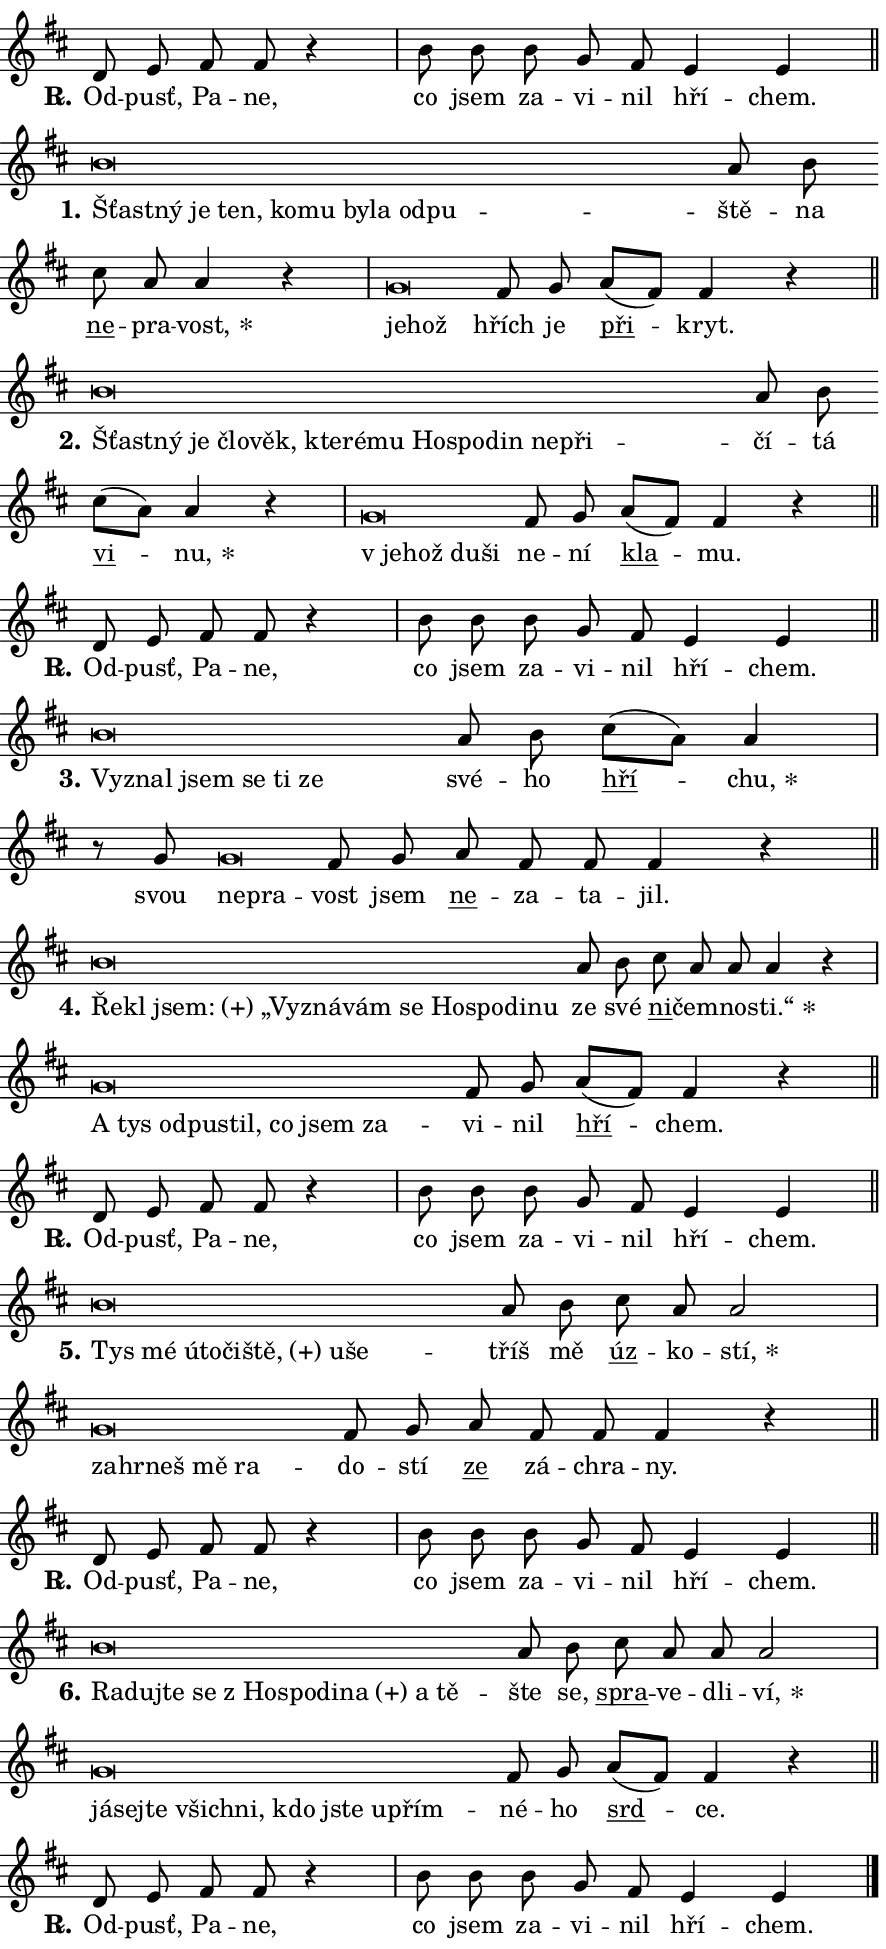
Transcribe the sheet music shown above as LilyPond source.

\version "2.24.0"
\header { tagline = "" }
\paper {
  indent = 0\cm
  top-margin = 0\cm
  right-margin = 0.13\cm % to fit lyric hyphens
  bottom-margin = 0\cm
  left-margin = 0\cm
  paper-width = 15\cm
  page-breaking = #ly:one-page-breaking
  system-system-spacing.basic-distance = #11
  score-system-spacing.basic-distance = #11
  ragged-last = ##f
}


%% Author: Thomas Morley
%% https://lists.gnu.org/archive/html/lilypond-user/2020-05/msg00002.html
#(define (line-position grob)
"Returns position of @var[grob} in current system:
   @code{'start}, if at first time-step
   @code{'end}, if at last time-step
   @code{'middle} otherwise
"
  (let* ((col (ly:item-get-column grob))
         (ln (ly:grob-object col 'left-neighbor))
         (rn (ly:grob-object col 'right-neighbor))
         (col-to-check-left (if (ly:grob? ln) ln col))
         (col-to-check-right (if (ly:grob? rn) rn col))
         (break-dir-left
           (and
             (ly:grob-property col-to-check-left 'non-musical #f)
             (ly:item-break-dir col-to-check-left)))
         (break-dir-right
           (and
             (ly:grob-property col-to-check-right 'non-musical #f)
             (ly:item-break-dir col-to-check-right))))
        (cond ((eqv? 1 break-dir-left) 'start)
              ((eqv? -1 break-dir-right) 'end)
              (else 'middle))))

#(define (tranparent-at-line-position vctor)
  (lambda (grob)
  "Relying on @code{line-position} select the relevant enry from @var{vctor}.
Used to determine transparency,"
    (case (line-position grob)
      ((end) (not (vector-ref vctor 0)))
      ((middle) (not (vector-ref vctor 1)))
      ((start) (not (vector-ref vctor 2))))))

noteHeadBreakVisibility =
#(define-music-function (break-visibility)(vector?)
"Makes @code{NoteHead}s transparent relying on @var{break-visibility}"
#{
  \override NoteHead.transparent =
    #(tranparent-at-line-position break-visibility)
#})

#(define delete-ledgers-for-transparent-note-heads
  (lambda (grob)
    "Reads whether a @code{NoteHead} is transparent.
If so this @code{NoteHead} is removed from @code{'note-heads} from
@var{grob}, which is supposed to be @code{LedgerLineSpanner}.
As a result ledgers are not printed for this @code{NoteHead}"
    (let* ((nhds-array (ly:grob-object grob 'note-heads))
           (nhds-list
             (if (ly:grob-array? nhds-array)
                 (ly:grob-array->list nhds-array)
                 '()))
           ;; Relies on the transparent-property being done before
           ;; Staff.LedgerLineSpanner.after-line-breaking is executed.
           ;; This is fragile ...
           (to-keep
             (remove
               (lambda (nhd)
                 (ly:grob-property nhd 'transparent #f))
               nhds-list)))
      ;; TODO find a better method to iterate over grob-arrays, similiar
      ;; to filter/remove etc for lists
      ;; For now rebuilt from scratch
      (set! (ly:grob-object grob 'note-heads)  '())
      (for-each
        (lambda (nhd)
          (ly:pointer-group-interface::add-grob grob 'note-heads nhd))
        to-keep))))

squashNotes = {
  \override NoteHead.X-extent = #'(-0.2 . 0.2)
  \override NoteHead.Y-extent = #'(-0.75 . 0)
  \override NoteHead.stencil =
    #(lambda (grob)
       (let ((pos (ly:grob-property grob 'staff-position)))
         (begin
           (if (< pos -7) (display "ERROR: Lower brevis then expected\n") (display ""))
           (if (<= pos -6) ly:text-interface::print ly:note-head::print))))
}
unSquashNotes = {
  \revert NoteHead.X-extent
  \revert NoteHead.Y-extent
  \revert NoteHead.stencil
}

hideNotes = \noteHeadBreakVisibility #begin-of-line-visible
unHideNotes = \noteHeadBreakVisibility #all-visible

% work-around for resetting accidentals
% https://lilypond.org/doc/v2.23/Documentation/notation/displaying-rhythms#unmetered-music
cadenzaMeasure = {
  \cadenzaOff
  \partial 1024 s1024
  \cadenzaOn
}

#(define-markup-command (accent layout props text) (markup?)
  "Underline accented syllable"
  (interpret-markup layout props
    #{\markup \override #'(offset . 4.3) \underline { #text }#}))

responsum = \markup \concat {
  "R" \hspace #-1.05 \path #0.1 #'((moveto 0 0.07) (lineto 0.9 0.8)) \hspace #0.05 "."
}

spaceSize = #0.6828661417322834 % exact space size for TeX Gyre Schola

\layout {
  \context {
    \Staff
    \remove "Time_signature_engraver"
    \override LedgerLineSpanner.after-line-breaking = #delete-ledgers-for-transparent-note-heads
  }
  \context {
    \Lyrics {
      \override LyricSpace.minimum-distance = \spaceSize
      \override LyricText.font-name = #"TeX Gyre Schola"
      \override LyricText.font-size = 1
      \override StanzaNumber.font-name = #"TeX Gyre Schola Bold"
      \override StanzaNumber.font-size = 1
    }
  }
  \context {
    \Score 
    \override NoteHead.text =
      #(lambda (grob) 
        (let ((pos (ly:grob-property grob 'staff-position)))
          #{\markup {
            \combine
              \halign #-0.55 \raise #(if (= pos -6) 0 0.5) \override #'(thickness . 2) \draw-line #'(3.2 . 0)
              \musicglyph "noteheads.sM1"
          }#}))
  }
}

% magnetic-lyrics.ily
%
%   written by
%     Jean Abou Samra <jean@abou-samra.fr>
%     Werner Lemberg <wl@gnu.org>
%
%   adapted by
%     Jiri Hon <jiri.hon@gmail.com>
%
% Version 2022-Apr-15

% https://www.mail-archive.com/lilypond-user@gnu.org/msg149350.html

#(define (Left_hyphen_pointer_engraver context)
   "Collect syllable-hyphen-syllable occurrences in lyrics and store
them in properties.  This engraver only looks to the left.  For
example, if the lyrics input is @code{foo -- bar}, it does the
following.

@itemize @bullet
@item
Set the @code{text} property of the @code{LyricHyphen} grob between
@q{foo} and @q{bar} to @code{foo}.

@item
Set the @code{left-hyphen} property of the @code{LyricText} grob with
text @q{foo} to the @code{LyricHyphen} grob between @q{foo} and
@q{bar}.
@end itemize

Use this auxiliary engraver in combination with the
@code{lyric-@/text::@/apply-@/magnetic-@/offset!} hook."
   (let ((hyphen #f)
         (text #f))
     (make-engraver
      (acknowledgers
       ((lyric-syllable-interface engraver grob source-engraver)
        (set! text grob)))
      (end-acknowledgers
       ((lyric-hyphen-interface engraver grob source-engraver)
        ;(when (not (grob::has-interface grob 'lyric-space-interface))
          (set! hyphen grob)));)
      ((stop-translation-timestep engraver)
       (when (and text hyphen)
         (ly:grob-set-object! text 'left-hyphen hyphen))
       (set! text #f)
       (set! hyphen #f)))))

#(define (lyric-text::apply-magnetic-offset! grob)
   "If the space between two syllables is less than the value in
property @code{LyricText@/.details@/.squash-threshold}, move the right
syllable to the left so that it gets concatenated with the left
syllable.

Use this function as a hook for
@code{LyricText@/.after-@/line-@/breaking} if the
@code{Left_@/hyphen_@/pointer_@/engraver} is active."
   (let ((hyphen (ly:grob-object grob 'left-hyphen #f)))
     (when hyphen
       (let ((left-text (ly:spanner-bound hyphen LEFT)))
         (when (grob::has-interface left-text 'lyric-syllable-interface)
           (let* ((common (ly:grob-common-refpoint grob left-text X))
                  (this-x-ext (ly:grob-extent grob common X))
                  (left-x-ext
                   (begin
                     ;; Trigger magnetism for left-text.
                     (ly:grob-property left-text 'after-line-breaking)
                     (ly:grob-extent left-text common X)))
                  ;; `delta` is the gap width between two syllables.
                  (delta (- (interval-start this-x-ext)
                            (interval-end left-x-ext)))
                  (details (ly:grob-property grob 'details))
                  (threshold (assoc-get 'squash-threshold details 0.2)))
             (when (< delta threshold)
               (let* (;; We have to manipulate the input text so that
                      ;; ligatures crossing syllable boundaries are not
                      ;; disabled.  For languages based on the Latin
                      ;; script this is essentially a beautification.
                      ;; However, for non-Western scripts it can be a
                      ;; necessity.
                      (lt (ly:grob-property left-text 'text))
                      (rt (ly:grob-property grob 'text))
                      (is-space (grob::has-interface hyphen 'lyric-space-interface))
                      (space (if is-space " " ""))
                      (extra-delta (if is-space spaceSize 0))
                      ;; Append new syllable.
                      (ltrt-space (if (and (string? lt) (string? rt))
                                (string-append lt space rt)
                                (make-concat-markup (list lt space rt))))
                      ;; Right-align `ltrt` to the right side.
                      (ltrt-space-markup (grob-interpret-markup
                               grob
                               (make-translate-markup
                                (cons (interval-length this-x-ext) 0)
                                (make-right-align-markup ltrt-space)))))
                 (begin
                   ;; Don't print `left-text`.
                   (ly:grob-set-property! left-text 'stencil #f)
                   ;; Set text and stencil (which holds all collected
                   ;; syllables so far) and shift it to the left.
                   (ly:grob-set-property! grob 'text ltrt-space)
                   (ly:grob-set-property! grob 'stencil ltrt-space-markup)
                   (ly:grob-translate-axis! grob (- (- delta extra-delta)) X))))))))))


#(define (lyric-hyphen::displace-bounds-first grob)
   ;; Make very sure this callback isn't triggered too early.
   (let ((left (ly:spanner-bound grob LEFT))
         (right (ly:spanner-bound grob RIGHT)))
     (ly:grob-property left 'after-line-breaking)
     (ly:grob-property right 'after-line-breaking)
     (ly:lyric-hyphen::print grob)))

squashThreshold = #0.4

\layout {
  \context {
    \Lyrics
    \consists #Left_hyphen_pointer_engraver
    \override LyricText.after-line-breaking =
      #lyric-text::apply-magnetic-offset!
    \override LyricHyphen.stencil = #lyric-hyphen::displace-bounds-first
    \override LyricText.details.squash-threshold = \squashThreshold
    \override LyricHyphen.minimum-distance = 0
    \override LyricHyphen.minimum-length = \squashThreshold
  }
}

squashText = \override LyricText.details.squash-threshold = 9999
unSquashText = \override LyricText.details.squash-threshold = \squashThreshold

leftText = \override LyricText.self-alignment-X = #LEFT
unLeftText = \revert LyricText.self-alignment-X

starOffset = #(lambda (grob) 
                (let ((x_offset (ly:self-alignment-interface::aligned-on-x-parent grob)))
                  (if (= x_offset 0) 0 (+ x_offset 1.2))))

star = #(define-music-function (syllable)(string?)
"Append star separator at the end of a syllable"
#{
  \once \override LyricText.X-offset = #starOffset
  \lyricmode { \markup {
    #syllable
    \override #'((font-name . "TeX Gyre Schola Bold")) \hspace #0.2 \lower #0.65 \larger "*"
  } }
#})

starAccent = #(define-music-function (syllable)(string?)
"Append star separator at the end of a syllable and make accent"
#{
  \once \override LyricText.X-offset = #starOffset
  \lyricmode { \markup {
    \accent #syllable
    \override #'((font-name . "TeX Gyre Schola Bold")) \hspace #0.2 \lower #0.65 \larger "*"
  } }
#})

breath = #(define-music-function (syllable)(string?)
"Append breathing indicator at the end of a syllable"
#{
  \lyricmode { \markup { #syllable "+" } }
#})

optionalBreath = #(define-music-function (syllable)(string?)
"Append optional breathing indicator at the end of a syllable"
#{
  \lyricmode { \markup { #syllable "(+)" } }
#})


\score {
    <<
        \new Voice = "melody" { \cadenzaOn \key d \major \relative { d'8 e fis fis r4 \cadenzaMeasure \bar "|" b8 b \bar "" b g fis e4 e \cadenzaMeasure \bar "||" \break } }
        \new Lyrics \lyricsto "melody" { \lyricmode { \set stanza = \responsum
Od -- pusť, Pa -- ne, co jsem za -- vi -- nil hří -- chem. } }
    >>
    \layout {}
}

\score {
    <<
        \new Voice = "melody" { \cadenzaOn \key d \major \relative { \squashNotes b'\breve*1/16 \hideNotes \breve*1/16 \bar "" \breve*1/16 \bar "" \breve*1/16 \bar "" \breve*1/16 \bar "" \breve*1/16 \bar "" \breve*1/16 \bar "" \breve*1/16 \bar "" \breve*1/16 \breve*1/16 \bar "" \unHideNotes \unSquashNotes a8 b \bar "" cis a a4 r \cadenzaMeasure \bar "|" \squashNotes g\breve*1/16 \hideNotes \breve*1/16 \bar "" \unHideNotes \unSquashNotes fis8 g \bar "" a[( fis)] fis4 r \cadenzaMeasure \bar "||" \break } }
        \new Lyrics \lyricsto "melody" { \lyricmode { \set stanza = "1."
\leftText Šťast -- \squashText ný je ten, ko -- mu by -- la od -- pu -- \unLeftText \unSquashText ště -- na \markup \accent ne -- pra -- \star vost, \leftText je -- \squashText hož \unLeftText \unSquashText hřích je \markup \accent při -- kryt. } }
    >>
    \layout {}
}

\score {
    <<
        \new Voice = "melody" { \cadenzaOn \key d \major \relative { \squashNotes b'\breve*1/16 \hideNotes \breve*1/16 \bar "" \breve*1/16 \bar "" \breve*1/16 \bar "" \breve*1/16 \bar "" \breve*1/16 \bar "" \breve*1/16 \bar "" \breve*1/16 \bar "" \breve*1/16 \bar "" \breve*1/16 \bar "" \breve*1/16 \bar "" \breve*1/16 \breve*1/16 \bar "" \unHideNotes \unSquashNotes a8 b \bar "" cis[( a)] a4 r \cadenzaMeasure \bar "|" \squashNotes g\breve*1/16 \hideNotes \breve*1/16 \bar "" \breve*1/16 \breve*1/16 \bar "" \unHideNotes \unSquashNotes fis8 g \bar "" a[( fis)] fis4 r \cadenzaMeasure \bar "||" \break } }
        \new Lyrics \lyricsto "melody" { \lyricmode { \set stanza = "2."
\leftText Šťast -- \squashText ný je člo -- věk, kte -- ré -- mu Ho -- spo -- din ne -- při -- \unLeftText \unSquashText čí -- tá \markup \accent vi -- \star nu, \leftText "v je" -- \squashText hož du -- ši \unLeftText \unSquashText ne -- ní \markup \accent kla -- mu. } }
    >>
    \layout {}
}

\score {
    <<
        \new Voice = "melody" { \cadenzaOn \key d \major \relative { d'8 e fis fis r4 \cadenzaMeasure \bar "|" b8 b \bar "" b g fis e4 e \cadenzaMeasure \bar "||" \break } }
        \new Lyrics \lyricsto "melody" { \lyricmode { \set stanza = \responsum
Od -- pusť, Pa -- ne, co jsem za -- vi -- nil hří -- chem. } }
    >>
    \layout {}
}

\score {
    <<
        \new Voice = "melody" { \cadenzaOn \key d \major \relative { \squashNotes b'\breve*1/16 \hideNotes \breve*1/16 \bar "" \breve*1/16 \bar "" \breve*1/16 \bar "" \breve*1/16 \breve*1/16 \bar "" \unHideNotes \unSquashNotes a8 b \bar "" cis[( a)] a4 \cadenzaMeasure \bar "|" r8 g8 \squashNotes g\breve*1/16 \hideNotes \breve*1/16 \bar "" \unHideNotes \unSquashNotes fis8 g \bar "" a fis fis fis4 r \cadenzaMeasure \bar "||" \break } }
        \new Lyrics \lyricsto "melody" { \lyricmode { \set stanza = "3."
\leftText Vy -- \squashText znal jsem se ti ze \unLeftText \unSquashText své -- ho \markup \accent hří -- \star chu, svou \leftText ne -- \squashText pra -- \unLeftText \unSquashText vost jsem \markup \accent ne -- za -- ta -- jil. } }
    >>
    \layout {}
}

\score {
    <<
        \new Voice = "melody" { \cadenzaOn \key d \major \relative { \squashNotes b'\breve*1/16 \hideNotes \breve*1/16 \bar "" \breve*1/16 \bar "" \breve*1/16 \bar "" \breve*1/16 \bar "" \breve*1/16 \bar "" \breve*1/16 \bar "" \breve*1/16 \bar "" \breve*1/16 \bar "" \breve*1/16 \breve*1/16 \bar "" \unHideNotes \unSquashNotes a8 b \bar "" cis a a a4 r \cadenzaMeasure \bar "|" \squashNotes g\breve*1/16 \hideNotes \breve*1/16 \bar "" \breve*1/16 \bar "" \breve*1/16 \bar "" \breve*1/16 \bar "" \breve*1/16 \bar "" \breve*1/16 \breve*1/16 \bar "" \unHideNotes \unSquashNotes fis8 g \bar "" a[( fis)] fis4 r \cadenzaMeasure \bar "||" \break } }
        \new Lyrics \lyricsto "melody" { \lyricmode { \set stanza = "4."
\leftText Ře -- \squashText kl \optionalBreath jsem: „Vy -- zná -- vám se Ho -- spo -- di -- nu \unLeftText \unSquashText ze své \markup \accent ni -- čem -- no -- \star sti.“ \leftText A \squashText tys od -- pu -- stil, co jsem za -- \unLeftText \unSquashText vi -- nil \markup \accent hří -- chem. } }
    >>
    \layout {}
}

\score {
    <<
        \new Voice = "melody" { \cadenzaOn \key d \major \relative { d'8 e fis fis r4 \cadenzaMeasure \bar "|" b8 b \bar "" b g fis e4 e \cadenzaMeasure \bar "||" \break } }
        \new Lyrics \lyricsto "melody" { \lyricmode { \set stanza = \responsum
Od -- pusť, Pa -- ne, co jsem za -- vi -- nil hří -- chem. } }
    >>
    \layout {}
}

\score {
    <<
        \new Voice = "melody" { \cadenzaOn \key d \major \relative { \squashNotes b'\breve*1/16 \hideNotes \breve*1/16 \bar "" \breve*1/16 \bar "" \breve*1/16 \bar "" \breve*1/16 \bar "" \breve*1/16 \bar "" \breve*1/16 \breve*1/16 \bar "" \unHideNotes \unSquashNotes a8 b \bar "" cis a a2 \cadenzaMeasure \bar "|" \squashNotes g\breve*1/16 \hideNotes \breve*1/16 \bar "" \breve*1/16 \bar "" \breve*1/16 \breve*1/16 \bar "" \unHideNotes \unSquashNotes fis8 g \bar "" a fis fis fis4 r \cadenzaMeasure \bar "||" \break } }
        \new Lyrics \lyricsto "melody" { \lyricmode { \set stanza = "5."
\leftText Tys \squashText mé ú -- to -- či -- \optionalBreath ště, u -- še -- \unLeftText \unSquashText tříš mě \markup \accent úz -- ko -- \star stí, \leftText za -- \squashText hr -- neš mě ra -- \unLeftText \unSquashText do -- stí \markup \accent ze zá -- chra -- ny. } }
    >>
    \layout {}
}

\score {
    <<
        \new Voice = "melody" { \cadenzaOn \key d \major \relative { d'8 e fis fis r4 \cadenzaMeasure \bar "|" b8 b \bar "" b g fis e4 e \cadenzaMeasure \bar "||" \break } }
        \new Lyrics \lyricsto "melody" { \lyricmode { \set stanza = \responsum
Od -- pusť, Pa -- ne, co jsem za -- vi -- nil hří -- chem. } }
    >>
    \layout {}
}

\score {
    <<
        \new Voice = "melody" { \cadenzaOn \key d \major \relative { \squashNotes b'\breve*1/16 \hideNotes \breve*1/16 \bar "" \breve*1/16 \bar "" \breve*1/16 \bar "" \breve*1/16 \bar "" \breve*1/16 \bar "" \breve*1/16 \bar "" \breve*1/16 \bar "" \breve*1/16 \breve*1/16 \bar "" \unHideNotes \unSquashNotes a8 b \bar "" cis a a a2 \cadenzaMeasure \bar "|" \squashNotes g\breve*1/16 \hideNotes \breve*1/16 \bar "" \breve*1/16 \bar "" \breve*1/16 \bar "" \breve*1/16 \bar "" \breve*1/16 \bar "" \breve*1/16 \bar "" \breve*1/16 \breve*1/16 \bar "" \unHideNotes \unSquashNotes fis8 g \bar "" a[( fis)] fis4 r \cadenzaMeasure \bar "||" \break } }
        \new Lyrics \lyricsto "melody" { \lyricmode { \set stanza = "6."
\leftText Ra -- \squashText duj -- te se "z Ho" -- spo -- di -- \optionalBreath na a tě -- \unLeftText \unSquashText šte se, \markup \accent spra -- ve -- dli -- \star ví, \leftText já -- \squashText sej -- te všich -- ni, kdo jste u -- přím -- \unLeftText \unSquashText né -- ho \markup \accent srd -- ce. } }
    >>
    \layout {}
}

\score {
    <<
        \new Voice = "melody" { \cadenzaOn \key d \major \relative { d'8 e fis fis r4 \cadenzaMeasure \bar "|" b8 b \bar "" b g fis e4 e \cadenzaMeasure \bar "||" \break } \bar "|." }
        \new Lyrics \lyricsto "melody" { \lyricmode { \set stanza = \responsum
Od -- pusť, Pa -- ne, co jsem za -- vi -- nil hří -- chem. } }
    >>
    \layout {}
}
